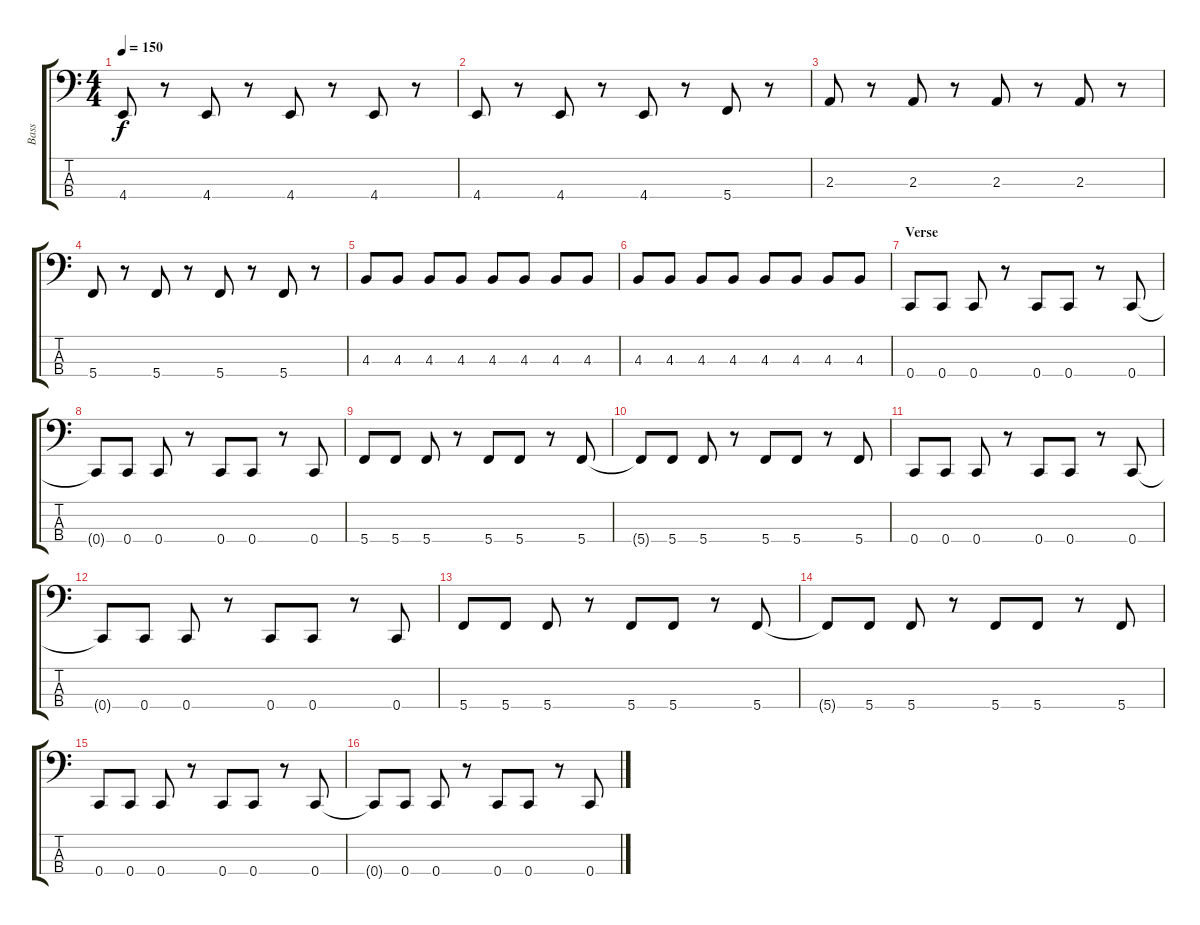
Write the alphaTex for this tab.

\track ("Bass" "Bass") {instrument electricbasspick}
\staff {score tabs}
\tuning (F2 C2 G1 C1) {hide}
\ts (4 4)
\tempo 150
\clef f4
\ks c
4.4.8{dy f} r.8 4.4.8 r.8 4.4.8 r.8 4.4.8 r.8 |
4.4.8 r.8 4.4.8 r.8 4.4.8 r.8 5.4.8 r.8 |
2.3.8 r.8 2.3.8 r.8 2.3.8 r.8 2.3.8 r.8 |
5.4.8 r.8 5.4.8 r.8 5.4.8 r.8 5.4.8 r.8 |
4.3.8 4.3.8 4.3.8 4.3.8 4.3.8 4.3.8 4.3.8 4.3.8 |
4.3.8 4.3.8 4.3.8 4.3.8 4.3.8 4.3.8 4.3.8 4.3.8 |
\section ("" "Verse")
0.4.8 0.4.8 0.4.8 r.8 0.4.8 0.4.8 r.8 0.4.8 |
0.4{t}.8 0.4.8 0.4.8 r.8 0.4.8 0.4.8 r.8 0.4.8 |
5.4.8 5.4.8 5.4.8 r.8 5.4.8 5.4.8 r.8 5.4.8 |
5.4{t}.8 5.4.8 5.4.8 r.8 5.4.8 5.4.8 r.8 5.4.8 |
0.4.8 0.4.8 0.4.8 r.8 0.4.8 0.4.8 r.8 0.4.8 |
0.4{t}.8 0.4.8 0.4.8 r.8 0.4.8 0.4.8 r.8 0.4.8 |
5.4.8 5.4.8 5.4.8 r.8 5.4.8 5.4.8 r.8 5.4.8 |
5.4{t}.8 5.4.8 5.4.8 r.8 5.4.8 5.4.8 r.8 5.4.8 |
0.4.8 0.4.8 0.4.8 r.8 0.4.8 0.4.8 r.8 0.4.8 |
0.4{t}.8 0.4.8 0.4.8 r.8 0.4.8 0.4.8 r.8 0.4.8
